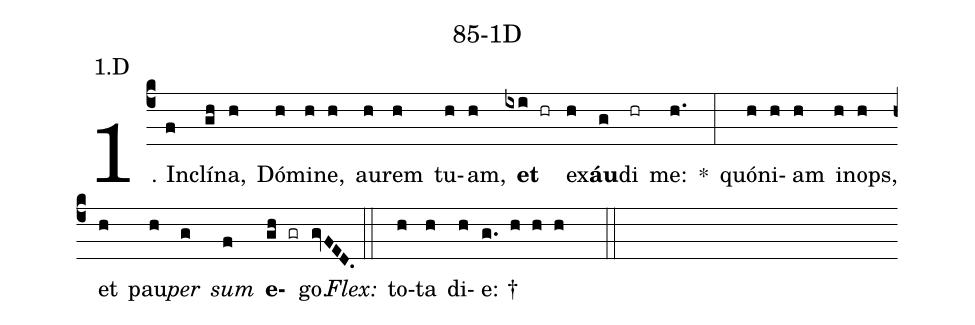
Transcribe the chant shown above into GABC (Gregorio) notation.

name: 85-1D;
annotation: 1.D;
%%
(c4)1. In(f)clí(gh)na,(h) Dó(h)mi(h)ne,(h) au(h)rem(h) tu(h)am,(h) <b>et</b>(ixi hr) ex(h)<b>áu</b>(g)di(hr) me:(h.) *(:) quón(h)i(h)am(h) in(h)ops,(h) et(h) pau(h)<i>per</i>(g) <i>sum</i>(f) <b>e</b>(gh gr)go.(gvFED.) (::)
<i>Flex:</i>()  to(h)ta(h) di(h)e: †(g. h h h  ::)
